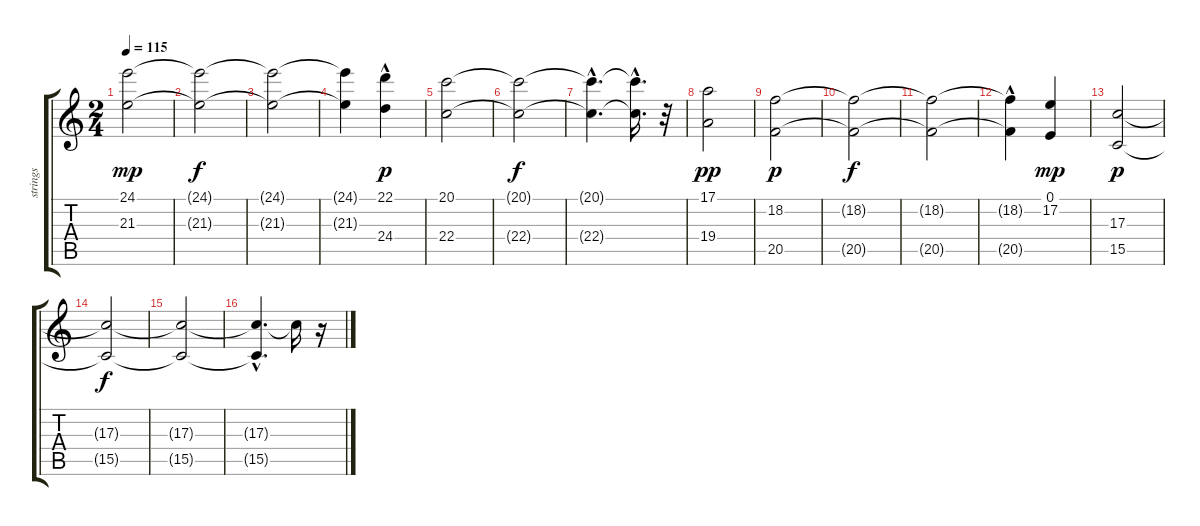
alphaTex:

\track ("strings" "strings") {instrument stringensemble2}
\staff {score tabs}
\tuning (E4 B3 G3 D3 A2 E2) {hide}
\ts (2 4)
\tempo 115
\clef g2
\ks c
(24.1 21.3).2{dy mp} |
(24.1{t} 21.3{t}).2{dy f} |
(24.1{t} 21.3{t}).2 |
(24.1{t} 21.3{t}).4 (22.1 24.4{hac}).4{dy p} |
(20.1 22.4).2 |
(20.1{t} 22.4{t}).2{dy f} |
(20.1{hac t} 22.4{hac t}).4{d} (20.1{hac t} 22.4{hac t}).16{d} r.32 |
(17.1 19.4).2{dy pp} |
(18.2 20.5).2{dy p} |
(18.2{t} 20.5{t}).2{dy f} |
(18.2{t} 20.5{t}).2 |
(18.2{t} 20.5{hac t}).4 (0.1 17.2).4{dy mp} |
(17.3 15.5).2{dy p} |
(17.3{t} 15.5{t}).2{dy f} |
(17.3{t} 15.5{t}).2 |
(17.3{hac t} 15.5{hac t}).4{d} 17.3{t}.16 r.16
